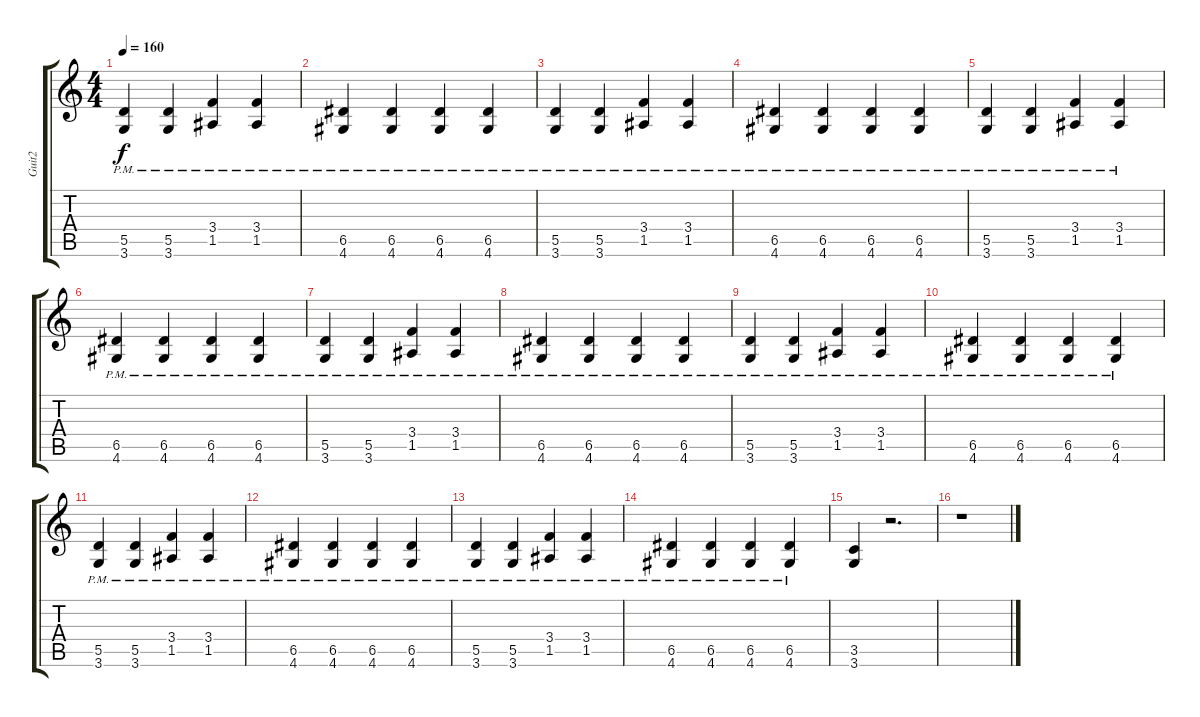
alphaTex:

\track ("Guit2" "Guit2") {instrument overdrivenguitar}
\staff {score tabs}
\tuning (E4 B3 G3 D3 A2 E2) {hide}
\ts (4 4)
\tempo 160
\clef g2
\ks c
(5.5{pm} 3.6{pm}).4{dy f} (5.5{pm} 3.6{pm}).4 (3.4{pm} 1.5{pm}).4 (3.4{pm} 1.5{pm}).4 |
(6.5{pm} 4.6{pm}).4 (6.5{pm} 4.6{pm}).4 (6.5{pm} 4.6{pm}).4 (6.5{pm} 4.6{pm}).4 |
(5.5{pm} 3.6{pm}).4 (5.5{pm} 3.6{pm}).4 (3.4{pm} 1.5{pm}).4 (3.4{pm} 1.5{pm}).4 |
(6.5{pm} 4.6{pm}).4 (6.5{pm} 4.6{pm}).4 (6.5{pm} 4.6{pm}).4 (6.5{pm} 4.6{pm}).4 |
(5.5{pm} 3.6{pm}).4 (5.5{pm} 3.6{pm}).4 (3.4{pm} 1.5{pm}).4 (3.4{pm} 1.5{pm}).4 |
(6.5{pm} 4.6{pm}).4 (6.5{pm} 4.6{pm}).4 (6.5{pm} 4.6{pm}).4 (6.5{pm} 4.6{pm}).4 |
(5.5{pm} 3.6{pm}).4 (5.5{pm} 3.6{pm}).4 (3.4{pm} 1.5{pm}).4 (3.4{pm} 1.5{pm}).4 |
(6.5{pm} 4.6{pm}).4 (6.5{pm} 4.6{pm}).4 (6.5{pm} 4.6{pm}).4 (6.5{pm} 4.6{pm}).4 |
(5.5{pm} 3.6{pm}).4 (5.5{pm} 3.6{pm}).4 (3.4{pm} 1.5{pm}).4 (3.4{pm} 1.5{pm}).4 |
(6.5{pm} 4.6{pm}).4 (6.5{pm} 4.6{pm}).4 (6.5{pm} 4.6{pm}).4 (6.5{pm} 4.6{pm}).4 |
(5.5{pm} 3.6{pm}).4 (5.5{pm} 3.6{pm}).4 (3.4{pm} 1.5{pm}).4 (3.4{pm} 1.5{pm}).4 |
(6.5{pm} 4.6{pm}).4 (6.5{pm} 4.6{pm}).4 (6.5{pm} 4.6{pm}).4 (6.5{pm} 4.6{pm}).4 |
(5.5{pm} 3.6{pm}).4 (5.5{pm} 3.6{pm}).4 (3.4{pm} 1.5{pm}).4 (3.4{pm} 1.5{pm}).4 |
(6.5{pm} 4.6{pm}).4 (6.5{pm} 4.6{pm}).4 (6.5{pm} 4.6{pm}).4 (6.5{pm} 4.6{pm}).4 |
(3.5 3.6).4 r.2{d} |
r.1
